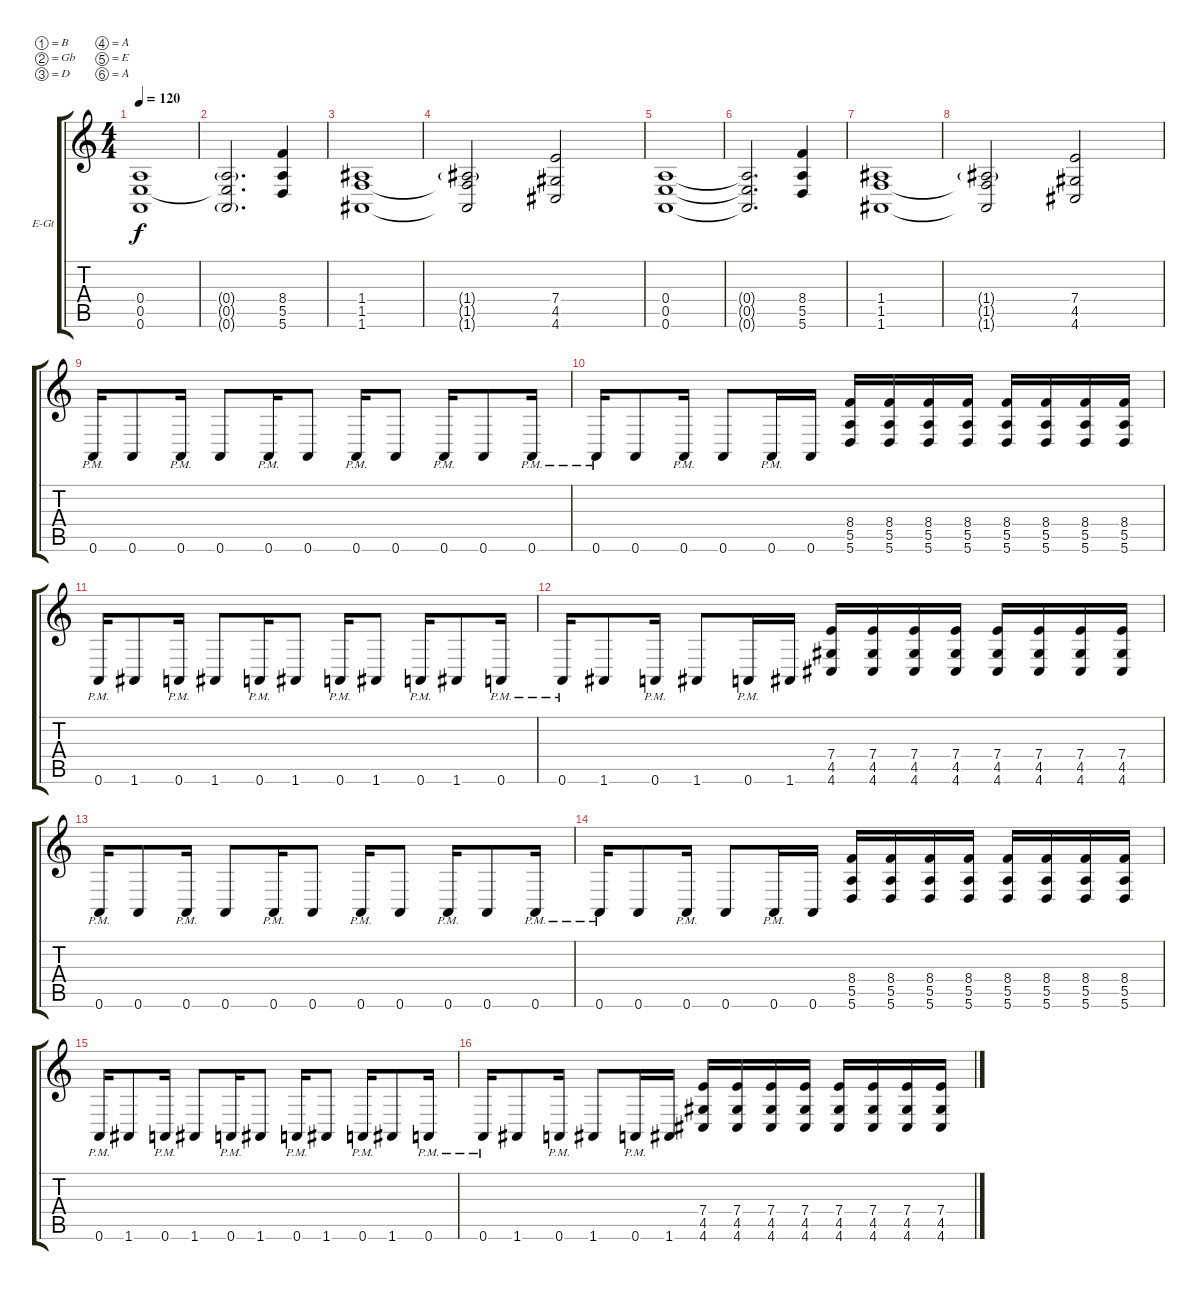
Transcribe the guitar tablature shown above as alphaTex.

\defaultSystemsLayout 4
\bracketExtendMode groupsimilarinstruments
\firstSystemTrackNameOrientation horizontal
\otherSystemsTrackNameOrientation horizontal
\track ("Electric Guitar" "E-Gt") {instrument distortionguitar}
\staff {score tabs}
\tuning (B3 Gb3 D3 A2 E2 A1)
\ts (4 4)
\tempo 120
\clef g2
\ks c
(0.6 0.5 0.4).1{dy f} |
(0.4{g} 0.5{t} 0.6{g}).2{d} (8.4 5.6 5.5).4 |
(1.5 1.6 1.4).1 |
(1.5{t} 1.6{t} 1.4{g}).2 (7.4 4.5 4.6).2 |
(0.4 0.5 0.6).1 |
(0.4{t} 0.5{t} 0.6{t}).2{d} (8.4 5.6 5.5).4 |
(1.5 1.6 1.4).1 |
(1.5{t} 1.6{t} 1.4{g}).2 (7.4 4.5 4.6).2 |
0.6{pm}.16 0.6.8 0.6{pm}.16 0.6.8 0.6{pm}.16 0.6.8 0.6{pm}.16 0.6.8 0.6{pm}.16 0.6.8 0.6{pm}.16 |
0.6{pm}.16 0.6.8 0.6{pm}.16 0.6.8 0.6{pm}.16 0.6.16 (8.4 5.6 5.5).16 (8.4 5.6 5.5).16 (8.4 5.6 5.5).16 (8.4 5.6 5.5).16 (8.4 5.6 5.5).16 (8.4 5.6 5.5).16 (8.4 5.6 5.5).16 (8.4 5.6 5.5).16 |
0.6{pm}.16 1.6.8 0.6{pm}.16 1.6.8 0.6{pm}.16 1.6.8 0.6{pm}.16 1.6.8 0.6{pm}.16 1.6.8 0.6{pm}.16 |
0.6{pm}.16 1.6.8 0.6{pm}.16 1.6.8 0.6{pm}.16 1.6.16 (4.5 4.6 7.4).16 (4.5 4.6 7.4).16 (4.5 4.6 7.4).16 (4.5 4.6 7.4).16 (4.5 4.6 7.4).16 (4.5 4.6 7.4).16 (4.5 4.6 7.4).16 (4.5 4.6 7.4).16 |
0.6{pm}.16 0.6.8 0.6{pm}.16 0.6.8 0.6{pm}.16 0.6.8 0.6{pm}.16 0.6.8 0.6{pm}.16 0.6.8 0.6{pm}.16 |
0.6{pm}.16 0.6.8 0.6{pm}.16 0.6.8 0.6{pm}.16 0.6.16 (8.4 5.6 5.5).16 (8.4 5.6 5.5).16 (8.4 5.6 5.5).16 (8.4 5.6 5.5).16 (8.4 5.6 5.5).16 (8.4 5.6 5.5).16 (8.4 5.6 5.5).16 (8.4 5.6 5.5).16 |
0.6{pm}.16 1.6.8 0.6{pm}.16 1.6.8 0.6{pm}.16 1.6.8 0.6{pm}.16 1.6.8 0.6{pm}.16 1.6.8 0.6{pm}.16 |
0.6{pm}.16 1.6.8 0.6{pm}.16 1.6.8 0.6{pm}.16 1.6.16 (4.5 4.6 7.4).16 (4.5 4.6 7.4).16 (4.5 4.6 7.4).16 (4.5 4.6 7.4).16 (4.5 4.6 7.4).16 (4.5 4.6 7.4).16 (4.5 4.6 7.4).16 (4.5 4.6 7.4).16
